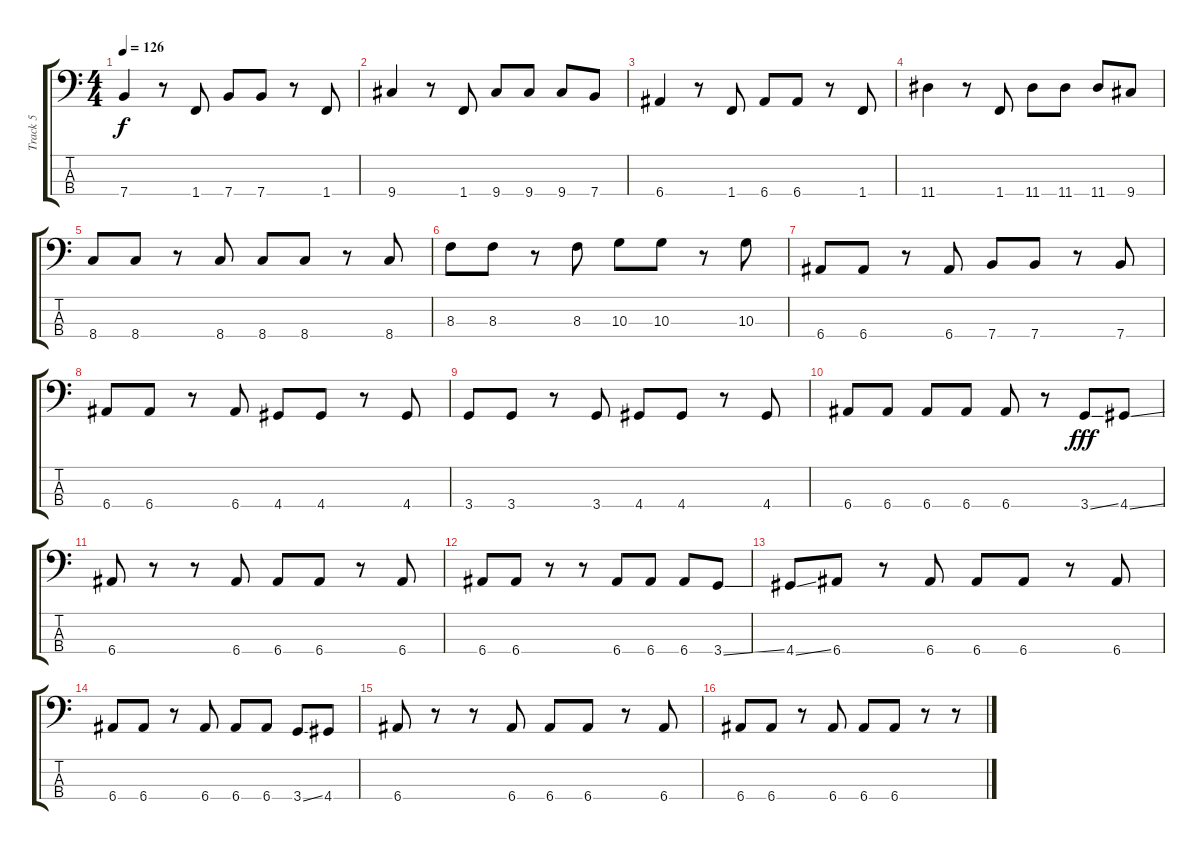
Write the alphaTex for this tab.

\track ("Track 5" "Track 5") {instrument electricbassfinger}
\staff {score tabs}
\tuning (G2 D2 A1 E1) {hide}
\ts (4 4)
\tempo 126
\clef f4
\ks c
7.4.4{dy f} r.8 1.4.8 7.4.8 7.4.8 r.8 1.4.8 |
9.4.4 r.8 1.4.8 9.4.8 9.4.8 9.4.8 7.4.8 |
6.4.4 r.8 1.4.8 6.4.8 6.4.8 r.8 1.4.8 |
11.4.4 r.8 1.4.8 11.4.8 11.4.8 11.4.8 9.4.8 |
8.4.8 8.4.8 r.8 8.4.8 8.4.8 8.4.8 r.8 8.4.8 |
8.3.8 8.3.8 r.8 8.3.8 10.3.8 10.3.8 r.8 10.3.8 |
6.4.8 6.4.8 r.8 6.4.8 7.4.8 7.4.8 r.8 7.4.8 |
6.4.8 6.4.8 r.8 6.4.8 4.4.8 4.4.8 r.8 4.4.8 |
3.4.8 3.4.8 r.8 3.4.8 4.4.8 4.4.8 r.8 4.4.8 |
6.4.8 6.4.8 6.4.8 6.4.8 6.4.8 r.8 3.4{ss}.8{dy fff} 4.4{ss}.8 |
6.4.8 r.8 r.8 6.4.8 6.4.8 6.4.8 r.8 6.4.8 |
6.4.8 6.4.8 r.8 r.8 6.4.8 6.4.8 6.4.8 3.4{ss}.8 |
4.4{ss}.8 6.4.8 r.8 6.4.8 6.4.8 6.4.8 r.8 6.4.8 |
6.4.8 6.4.8 r.8 6.4.8 6.4.8 6.4.8 3.4{ss}.8 4.4.8 |
6.4.8 r.8 r.8 6.4.8 6.4.8 6.4.8 r.8 6.4.8 |
6.4.8 6.4.8 r.8 6.4.8 6.4.8 6.4.8 r.8 r.8
